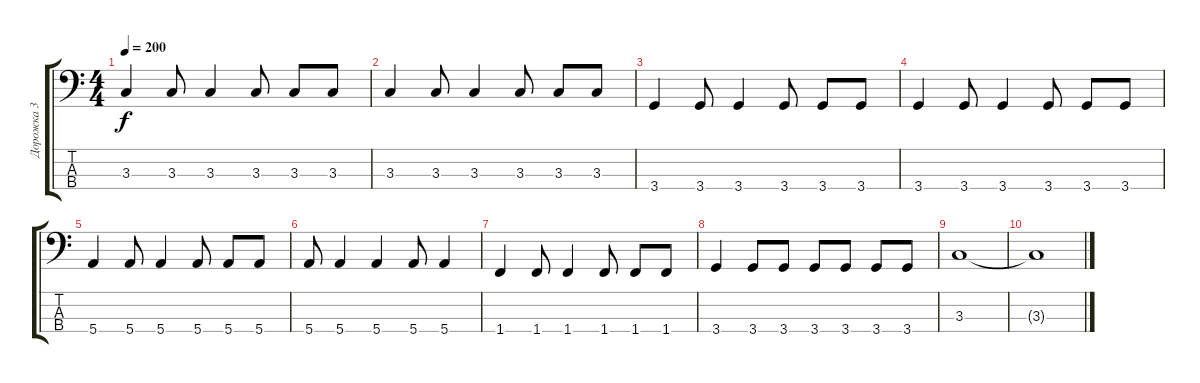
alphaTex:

\track ("Дорожка 3" "Дорожка 3") {instrument electricbassfinger}
\staff {score tabs}
\tuning (G2 D2 A1 E1) {hide}
\ts (4 4)
\tempo 200
\clef f4
\ks c
3.3.4{dy f} 3.3.8 3.3.4 3.3.8 3.3.8 3.3.8 |
3.3.4 3.3.8 3.3.4 3.3.8 3.3.8 3.3.8 |
3.4.4 3.4.8 3.4.4 3.4.8 3.4.8 3.4.8 |
3.4.4 3.4.8 3.4.4 3.4.8 3.4.8 3.4.8 |
5.4.4 5.4.8 5.4.4 5.4.8 5.4.8 5.4.8 |
5.4.8 5.4.4 5.4.4 5.4.8 5.4.4 |
1.4.4 1.4.8 1.4.4 1.4.8 1.4.8 1.4.8 |
3.4.4 3.4.8 3.4.8 3.4.8 3.4.8 3.4.8 3.4.8 |
3.3.1 |
3.3{t}.1
